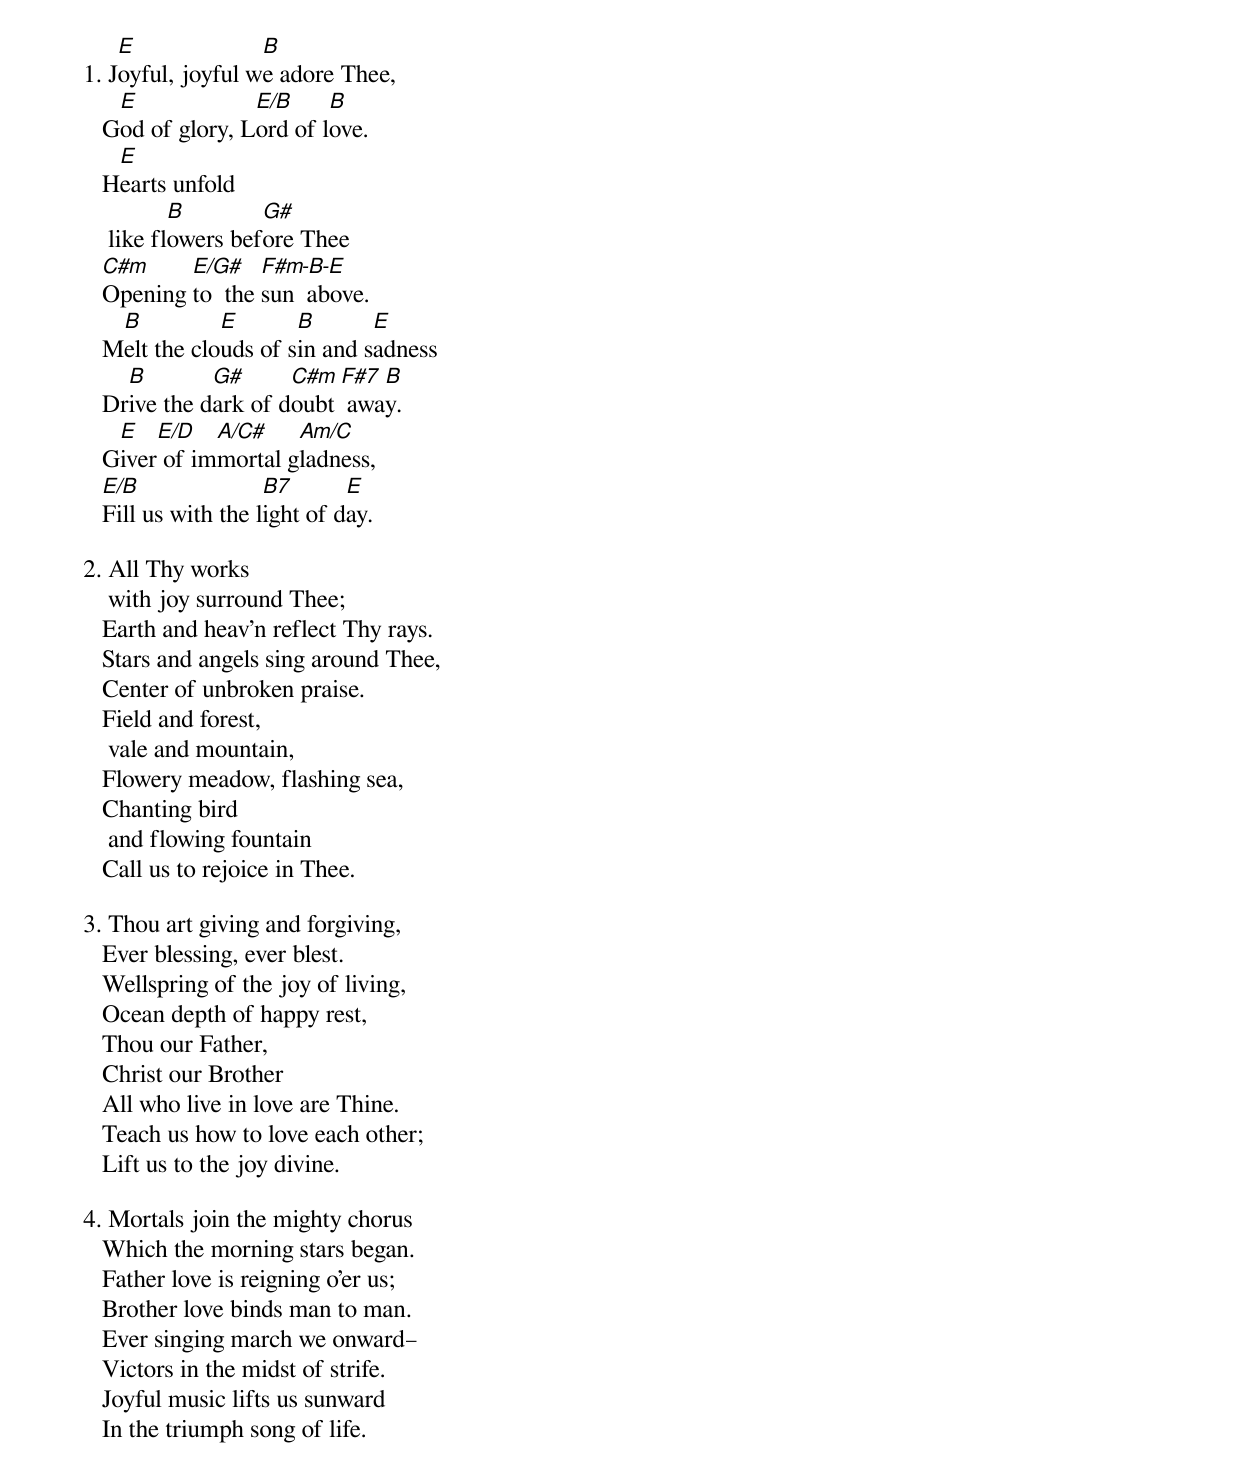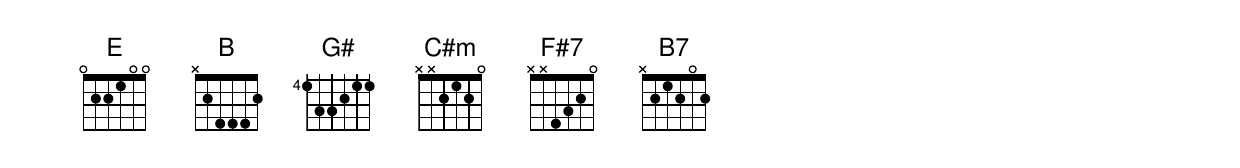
    E              B
1. Joyful, joyful we adore Thee,
    E             E/B     B
   God of glory, Lord of love.
    E
   Hearts unfold
           B        G#
    like flowers before Thee
   C#m     E/G#    F#m-B-E
   Opening to  the sun  above.
    B          E       B       E
   Melt the clouds of sin and sadness
     B        G#      C#m  F#7 B
   Drive the dark of doubt  away.
    E   E/D   A/C#    Am/C
   Giver of immortal gladness,
   E/B               B7       E
   Fill us with the light of day.

2. All Thy works
    with joy surround Thee;
   Earth and heav’n reflect Thy rays.
   Stars and angels sing around Thee,
   Center of unbroken praise.
   Field and forest,
    vale and mountain,
   Flowery meadow, flashing sea,
   Chanting bird
    and flowing fountain
   Call us to rejoice in Thee.

3. Thou art giving and forgiving,
   Ever blessing, ever blest.
   Wellspring of the joy of living,
   Ocean depth of happy rest,
   Thou our Father,
   Christ our Brother
   All who live in love are Thine.
   Teach us how to love each other;
   Lift us to the joy divine.

4. Mortals join the mighty chorus
   Which the morning stars began.
   Father love is reigning o’er us;
   Brother love binds man to man.
   Ever singing march we onward–
   Victors in the midst of strife.
   Joyful music lifts us sunward
   In the triumph song of life.
